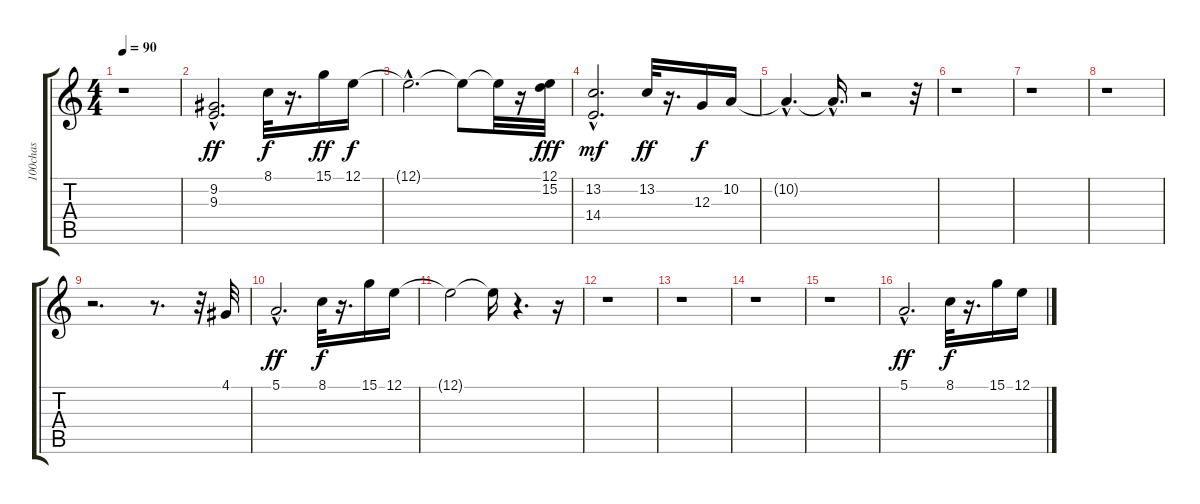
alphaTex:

\track ("100chas" "100chas") {instrument percussiveorgan}
\staff {score tabs}
\tuning (E4 B3 G3 D3 A2 E2) {hide}
\ts (4 4)
\tempo 90
\clef g2
\ks c
r.1{dy ff instrument percussiveorgan} |
(9.2 9.3{hac}).2{d} 8.1.32{dy f} r.16{d} 15.1.16{dy ff} 12.1.16{dy f} |
12.1{hac t}.2{d} 12.1{t}.8 12.1{t}.32 r.16 (12.1 15.2).32{dy fff} |
(13.2 14.4{hac}).2{d dy mf} 13.2.32{dy ff} r.16{d} 12.3.16{dy f} 10.2.16 |
10.2{hac t}.4{d} 10.2{hac t}.16{d} r.2 r.32 |
r.1 |
r.1 |
r.1 |
r.2{d} r.8{d} r.32 4.1.32 |
5.1{hac}.2{d dy ff} 8.1.32{dy f} r.16{d} 15.1.16 12.1.16 |
12.1{t}.2 12.1{t}.16 r.4{d} r.16 |
r.1 |
r.1 |
r.1 |
r.1 |
5.1{hac}.2{d dy ff} 8.1.32{dy f} r.16{d} 15.1.16 12.1.16
